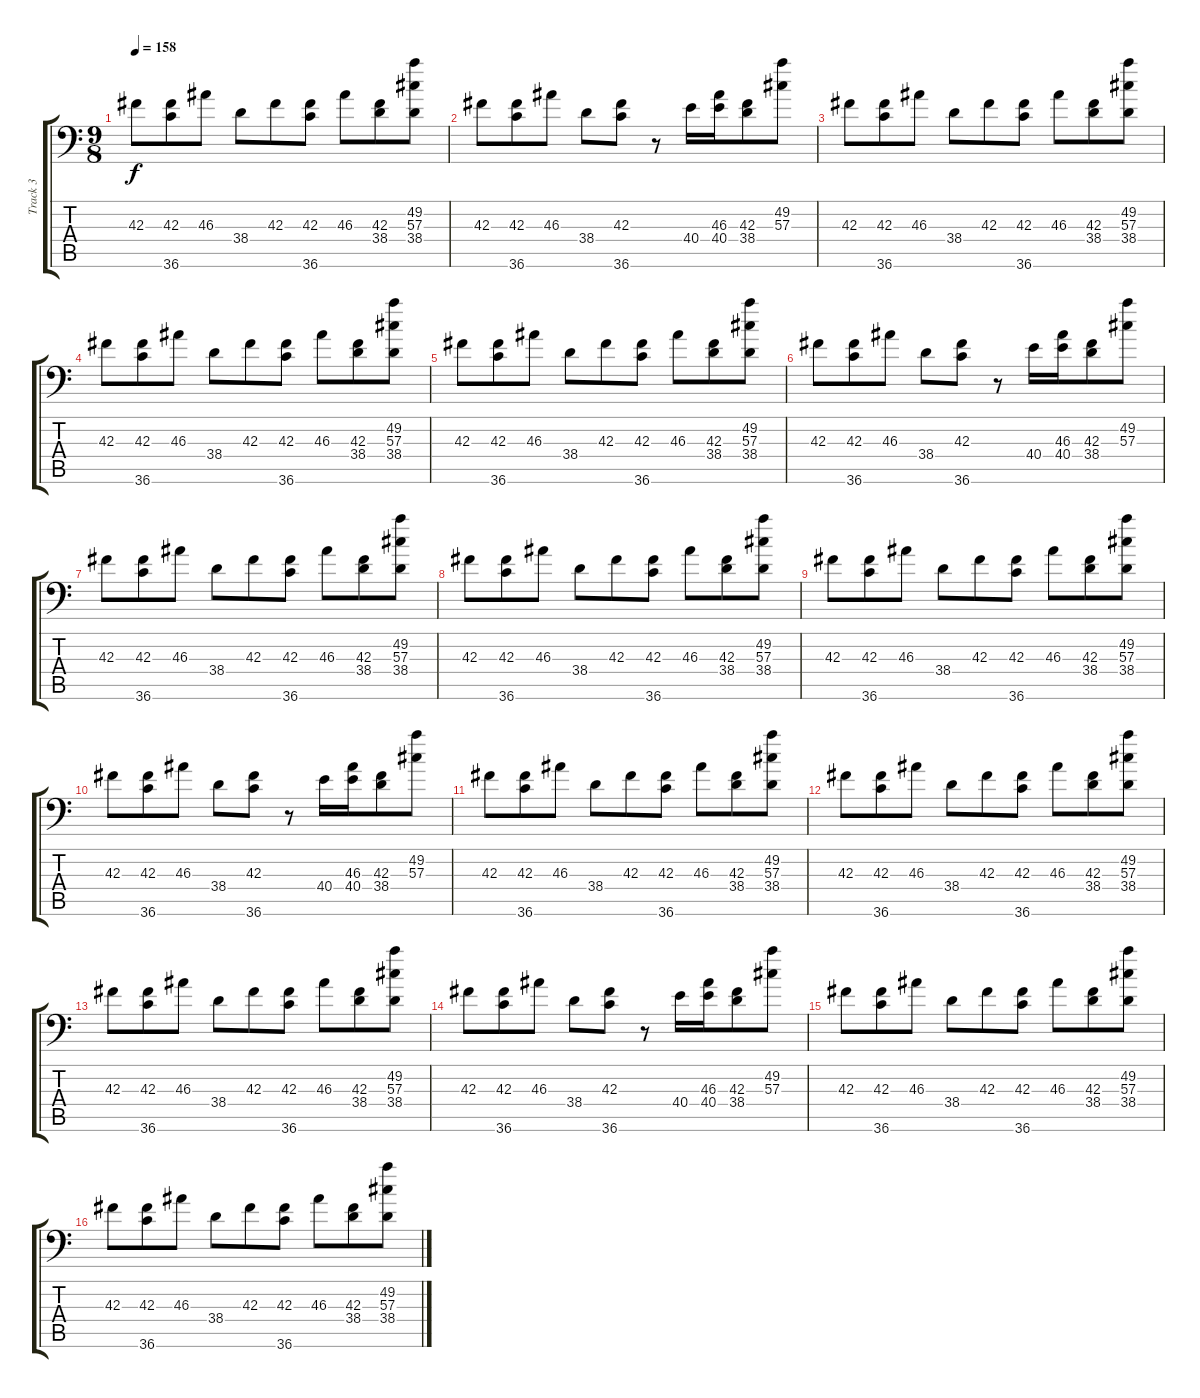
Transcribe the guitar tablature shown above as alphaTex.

\track ("Track 3" "Track 3") {instrument acousticgrandpiano}
\staff {score tabs}
\tuning (C-1 C-1 C-1 C-1 C-1 C-1) {hide}
\ts (9 8)
\tempo 158
\clef f4
\ks c
42.3.8{dy f} (42.3 36.6).8 46.3.8 38.4.8 42.3.8 (42.3 36.6).8 46.3.8 (42.3 38.4).8 (49.2 57.3 38.4).8 |
42.3.8 (42.3 36.6).8 46.3.8 38.4.8 (42.3 36.6).8 r.8 40.4.16 (46.3 40.4).16 (42.3 38.4).8 (49.2 57.3).8 |
42.3.8 (42.3 36.6).8 46.3.8 38.4.8 42.3.8 (42.3 36.6).8 46.3.8 (42.3 38.4).8 (49.2 57.3 38.4).8 |
42.3.8 (42.3 36.6).8 46.3.8 38.4.8 42.3.8 (42.3 36.6).8 46.3.8 (42.3 38.4).8 (49.2 57.3 38.4).8 |
42.3.8 (42.3 36.6).8 46.3.8 38.4.8 42.3.8 (42.3 36.6).8 46.3.8 (42.3 38.4).8 (49.2 57.3 38.4).8 |
42.3.8 (42.3 36.6).8 46.3.8 38.4.8 (42.3 36.6).8 r.8 40.4.16 (46.3 40.4).16 (42.3 38.4).8 (49.2 57.3).8 |
42.3.8 (42.3 36.6).8 46.3.8 38.4.8 42.3.8 (42.3 36.6).8 46.3.8 (42.3 38.4).8 (49.2 57.3 38.4).8 |
42.3.8 (42.3 36.6).8 46.3.8 38.4.8 42.3.8 (42.3 36.6).8 46.3.8 (42.3 38.4).8 (49.2 57.3 38.4).8 |
42.3.8 (42.3 36.6).8 46.3.8 38.4.8 42.3.8 (42.3 36.6).8 46.3.8 (42.3 38.4).8 (49.2 57.3 38.4).8 |
42.3.8 (42.3 36.6).8 46.3.8 38.4.8 (42.3 36.6).8 r.8 40.4.16 (46.3 40.4).16 (42.3 38.4).8 (49.2 57.3).8 |
42.3.8 (42.3 36.6).8 46.3.8 38.4.8 42.3.8 (42.3 36.6).8 46.3.8 (42.3 38.4).8 (49.2 57.3 38.4).8 |
42.3.8 (42.3 36.6).8 46.3.8 38.4.8 42.3.8 (42.3 36.6).8 46.3.8 (42.3 38.4).8 (49.2 57.3 38.4).8 |
42.3.8 (42.3 36.6).8 46.3.8 38.4.8 42.3.8 (42.3 36.6).8 46.3.8 (42.3 38.4).8 (49.2 57.3 38.4).8 |
42.3.8 (42.3 36.6).8 46.3.8 38.4.8 (42.3 36.6).8 r.8 40.4.16 (46.3 40.4).16 (42.3 38.4).8 (49.2 57.3).8 |
42.3.8 (42.3 36.6).8 46.3.8 38.4.8 42.3.8 (42.3 36.6).8 46.3.8 (42.3 38.4).8 (49.2 57.3 38.4).8 |
42.3.8 (42.3 36.6).8 46.3.8 38.4.8 42.3.8 (42.3 36.6).8 46.3.8 (42.3 38.4).8 (49.2 57.3 38.4).8
